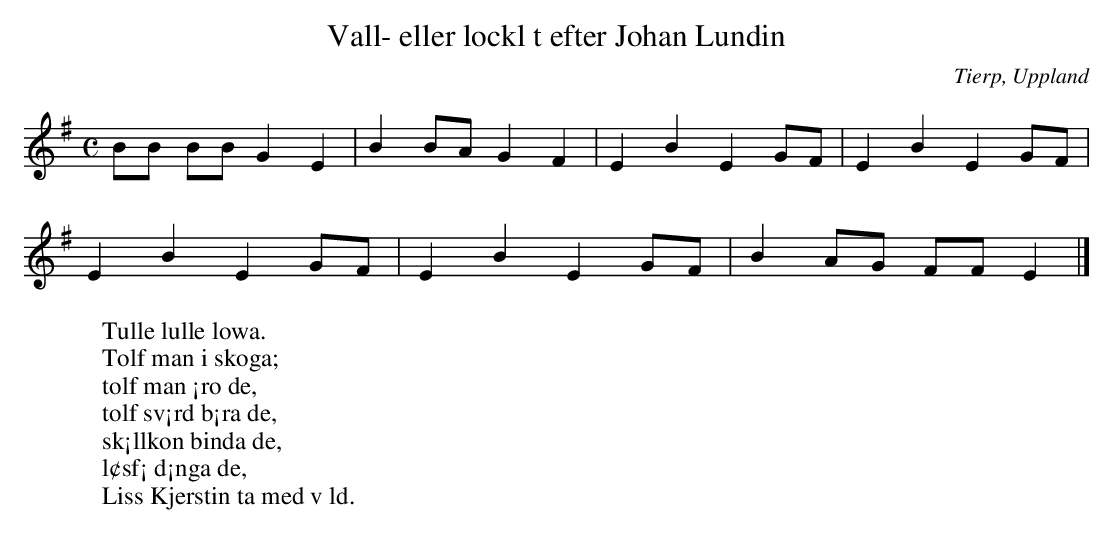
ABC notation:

X:1
T:Vall- eller lockl t efter Johan Lundin
O:Tierp, Uppland
M:C
L:1/8
K:Em
BB BB G2 E2 | B2 BA G2 F2 | E2 B2 E2 GF | E2 B2 E2 GF |
E2 B2 E2 GF | E2 B2 E2 GF | B2 AG FF E2 |]
W: Tulle lulle lowa.
W: Tolf man i skoga;
W: tolf man ¡ro de,
W: tolf sv¡rd b¡ra de,
W: sk¡llkon binda de,
W: l¢sf¡ d¡nga de,
W: Liss Kjerstin ta med v ld.
